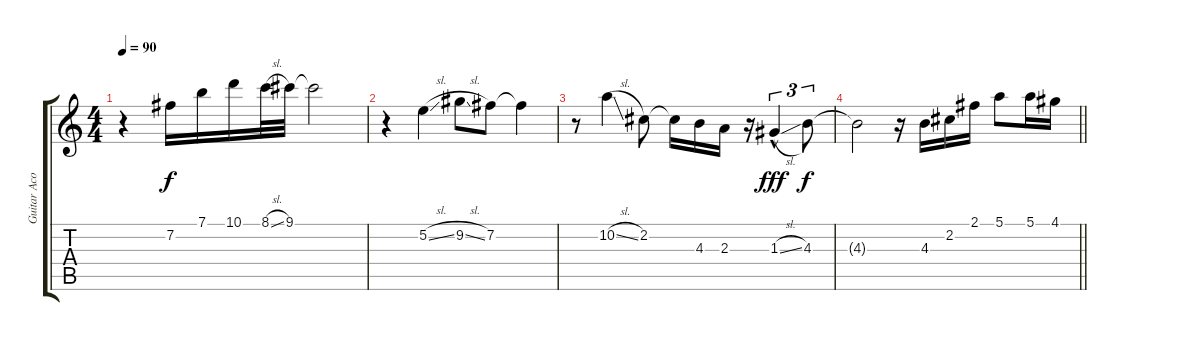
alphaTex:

\track ("Guitar Acoustic" "Guitar Aco") {instrument electricguitarjazz}
\staff {score tabs}
\tuning (E4 B3 G3 D3 A2 E2) {hide}
\ts (4 4)
\tempo 90
\clef g2
\ks c
r.4{dy f} 7.2.16 7.1.16 10.1.16 8.1{sl}.32 9.1.32 9.1{t}.2 |
r.4 5.2{sl}.4 9.2{sl}.8 7.2.8 7.2{t}.4 |
r.8 10.2{sl}.4 2.2.8 2.2{t}.16 4.3.16 2.3.16 r.16 1.3{sl hac}.4{tu (3 2) dy fff} 4.3.8{tu (3 2) dy f} |
\barLineRight lightlight
4.3{t}.2 r.16 4.3.16 2.2.16 2.1.16 5.1.8 5.1.16 4.1.16
